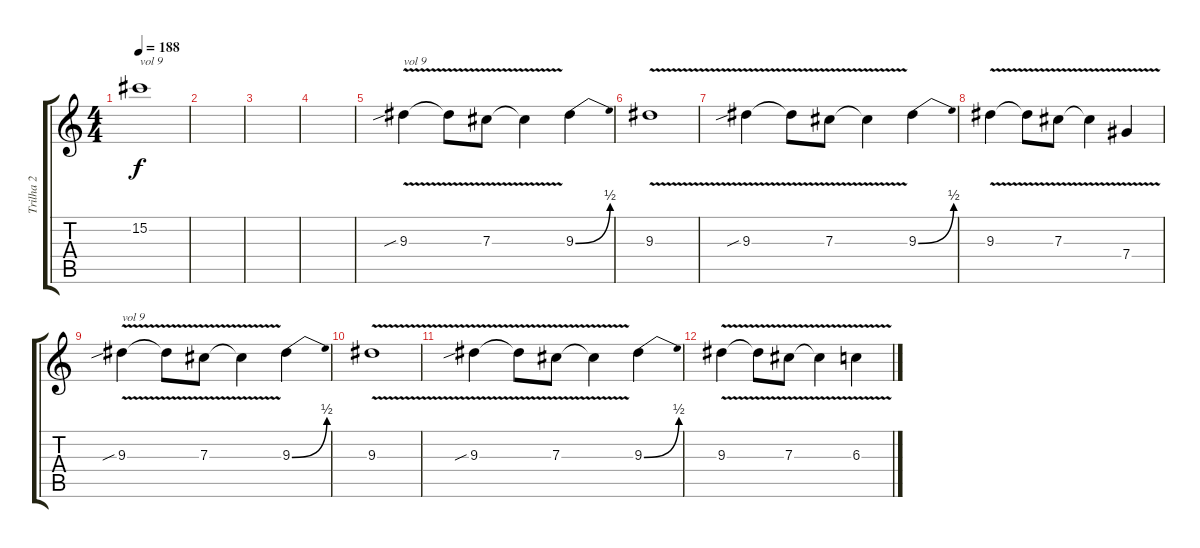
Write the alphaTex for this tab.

\track ("Trilha 2" "Trilha 2") {instrument overdrivenguitar}
\staff {score tabs}
\tuning (Eb4 Bb3 Gb3 Db3 Ab2 Eb2) {hide}
\ts (4 4)
\tempo 188
\clef g2
\ks c
15.2{t}.1{txt "vol 9" dy f volume 9} |
|
|
|
9.3{v sib}.4{txt "vol 9" volume 9} 9.3{t}.8 7.3{v}.8 7.3{t}.4 9.3{be (bend 0 0 60 2)}.4 |
9.3{v}.1 |
9.3{v sib}.4 9.3{t}.8 7.3{v}.8 7.3{t}.4 9.3{be (bend 0 0 60 2)}.4 |
9.3{v}.4 9.3{t}.8 7.3{v}.8 7.3{t}.4 7.4{v}.4 |
9.3{v sib}.4{txt "vol 9" volume 9} 9.3{t}.8 7.3{v}.8 7.3{t}.4 9.3{be (bend 0 0 60 2)}.4 |
9.3{v}.1 |
9.3{v sib}.4 9.3{t}.8 7.3{v}.8 7.3{t}.4 9.3{be (bend 0 0 60 2)}.4 |
9.3{v}.4 9.3{t}.8 7.3{v}.8 7.3{t}.4 6.3{v}.4
